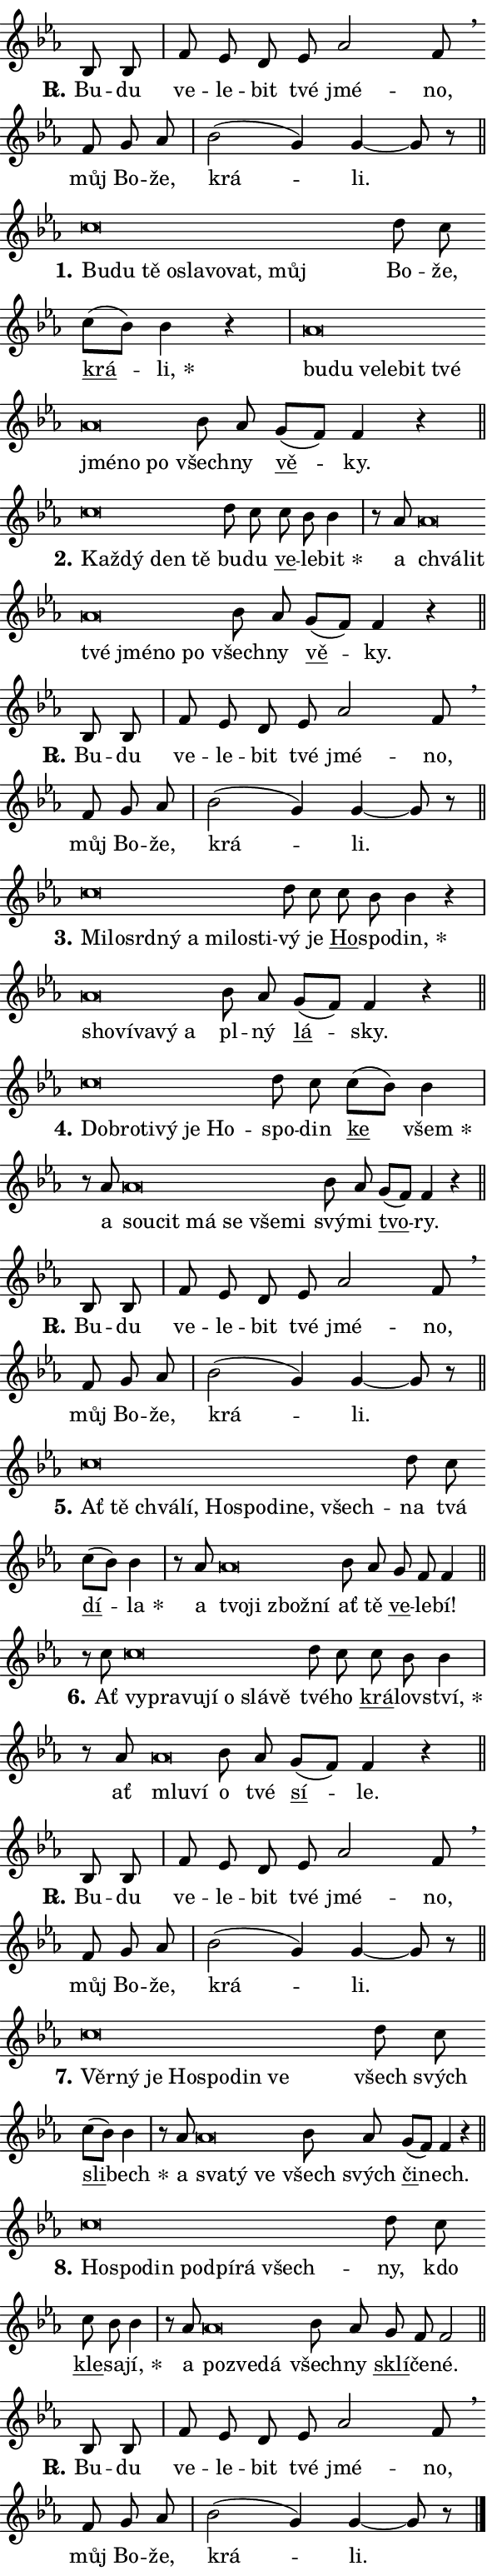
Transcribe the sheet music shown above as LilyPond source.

\version "2.24.0"
\header { tagline = "" }
\paper {
  indent = 0\cm
  top-margin = 0\cm
  right-margin = 0.13\cm % to fit lyric hyphens
  bottom-margin = 0\cm
  left-margin = 0\cm
  paper-width = 10\cm
  page-breaking = #ly:one-page-breaking
  system-system-spacing.basic-distance = #11
  score-system-spacing.basic-distance = #11
  ragged-last = ##f
}


%% Author: Thomas Morley
%% https://lists.gnu.org/archive/html/lilypond-user/2020-05/msg00002.html
#(define (line-position grob)
"Returns position of @var[grob} in current system:
   @code{'start}, if at first time-step
   @code{'end}, if at last time-step
   @code{'middle} otherwise
"
  (let* ((col (ly:item-get-column grob))
         (ln (ly:grob-object col 'left-neighbor))
         (rn (ly:grob-object col 'right-neighbor))
         (col-to-check-left (if (ly:grob? ln) ln col))
         (col-to-check-right (if (ly:grob? rn) rn col))
         (break-dir-left
           (and
             (ly:grob-property col-to-check-left 'non-musical #f)
             (ly:item-break-dir col-to-check-left)))
         (break-dir-right
           (and
             (ly:grob-property col-to-check-right 'non-musical #f)
             (ly:item-break-dir col-to-check-right))))
        (cond ((eqv? 1 break-dir-left) 'start)
              ((eqv? -1 break-dir-right) 'end)
              (else 'middle))))

#(define (tranparent-at-line-position vctor)
  (lambda (grob)
  "Relying on @code{line-position} select the relevant enry from @var{vctor}.
Used to determine transparency,"
    (case (line-position grob)
      ((end) (not (vector-ref vctor 0)))
      ((middle) (not (vector-ref vctor 1)))
      ((start) (not (vector-ref vctor 2))))))

noteHeadBreakVisibility =
#(define-music-function (break-visibility)(vector?)
"Makes @code{NoteHead}s transparent relying on @var{break-visibility}"
#{
  \override NoteHead.transparent =
    #(tranparent-at-line-position break-visibility)
#})

#(define delete-ledgers-for-transparent-note-heads
  (lambda (grob)
    "Reads whether a @code{NoteHead} is transparent.
If so this @code{NoteHead} is removed from @code{'note-heads} from
@var{grob}, which is supposed to be @code{LedgerLineSpanner}.
As a result ledgers are not printed for this @code{NoteHead}"
    (let* ((nhds-array (ly:grob-object grob 'note-heads))
           (nhds-list
             (if (ly:grob-array? nhds-array)
                 (ly:grob-array->list nhds-array)
                 '()))
           ;; Relies on the transparent-property being done before
           ;; Staff.LedgerLineSpanner.after-line-breaking is executed.
           ;; This is fragile ...
           (to-keep
             (remove
               (lambda (nhd)
                 (ly:grob-property nhd 'transparent #f))
               nhds-list)))
      ;; TODO find a better method to iterate over grob-arrays, similiar
      ;; to filter/remove etc for lists
      ;; For now rebuilt from scratch
      (set! (ly:grob-object grob 'note-heads)  '())
      (for-each
        (lambda (nhd)
          (ly:pointer-group-interface::add-grob grob 'note-heads nhd))
        to-keep))))

squashNotes = {
  \override NoteHead.X-extent = #'(-0.2 . 0.2)
  \override NoteHead.Y-extent = #'(-0.75 . 0)
  \override NoteHead.stencil =
    #(lambda (grob)
       (let ((pos (ly:grob-property grob 'staff-position)))
         (begin
           (if (< pos -7) (display "ERROR: Lower brevis then expected\n") (display ""))
           (if (<= pos -6) ly:text-interface::print ly:note-head::print))))
}
unSquashNotes = {
  \revert NoteHead.X-extent
  \revert NoteHead.Y-extent
  \revert NoteHead.stencil
}

hideNotes = \noteHeadBreakVisibility #begin-of-line-visible
unHideNotes = \noteHeadBreakVisibility #all-visible

% work-around for resetting accidentals
% https://lilypond.org/doc/v2.23/Documentation/notation/displaying-rhythms#unmetered-music
cadenzaMeasure = {
  \cadenzaOff
  \partial 1024 s1024
  \cadenzaOn
}

#(define-markup-command (accent layout props text) (markup?)
  "Underline accented syllable"
  (interpret-markup layout props
    #{\markup \override #'(offset . 4.3) \underline { #text }#}))

responsum = \markup \concat {
  "R" \hspace #-1.05 \path #0.1 #'((moveto 0 0.07) (lineto 0.9 0.8)) \hspace #0.05 "."
}

spaceSize = #0.6828661417322834 % exact space size for TeX Gyre Schola

\layout {
  \context {
    \Staff
    \remove "Time_signature_engraver"
    \override LedgerLineSpanner.after-line-breaking = #delete-ledgers-for-transparent-note-heads
  }
  \context {
    \Lyrics {
      \override LyricSpace.minimum-distance = \spaceSize
      \override LyricText.font-name = #"TeX Gyre Schola"
      \override LyricText.font-size = 1
      \override StanzaNumber.font-name = #"TeX Gyre Schola Bold"
      \override StanzaNumber.font-size = 1
    }
  }
  \context {
    \Score 
    \override NoteHead.text =
      #(lambda (grob) 
        (let ((pos (ly:grob-property grob 'staff-position)))
          #{\markup {
            \combine
              \halign #-0.55 \raise #(if (= pos -6) 0 0.5) \override #'(thickness . 2) \draw-line #'(3.2 . 0)
              \musicglyph "noteheads.sM1"
          }#}))
  }
}

% magnetic-lyrics.ily
%
%   written by
%     Jean Abou Samra <jean@abou-samra.fr>
%     Werner Lemberg <wl@gnu.org>
%
%   adapted by
%     Jiri Hon <jiri.hon@gmail.com>
%
% Version 2022-Apr-15

% https://www.mail-archive.com/lilypond-user@gnu.org/msg149350.html

#(define (Left_hyphen_pointer_engraver context)
   "Collect syllable-hyphen-syllable occurrences in lyrics and store
them in properties.  This engraver only looks to the left.  For
example, if the lyrics input is @code{foo -- bar}, it does the
following.

@itemize @bullet
@item
Set the @code{text} property of the @code{LyricHyphen} grob between
@q{foo} and @q{bar} to @code{foo}.

@item
Set the @code{left-hyphen} property of the @code{LyricText} grob with
text @q{foo} to the @code{LyricHyphen} grob between @q{foo} and
@q{bar}.
@end itemize

Use this auxiliary engraver in combination with the
@code{lyric-@/text::@/apply-@/magnetic-@/offset!} hook."
   (let ((hyphen #f)
         (text #f))
     (make-engraver
      (acknowledgers
       ((lyric-syllable-interface engraver grob source-engraver)
        (set! text grob)))
      (end-acknowledgers
       ((lyric-hyphen-interface engraver grob source-engraver)
        ;(when (not (grob::has-interface grob 'lyric-space-interface))
          (set! hyphen grob)));)
      ((stop-translation-timestep engraver)
       (when (and text hyphen)
         (ly:grob-set-object! text 'left-hyphen hyphen))
       (set! text #f)
       (set! hyphen #f)))))

#(define (lyric-text::apply-magnetic-offset! grob)
   "If the space between two syllables is less than the value in
property @code{LyricText@/.details@/.squash-threshold}, move the right
syllable to the left so that it gets concatenated with the left
syllable.

Use this function as a hook for
@code{LyricText@/.after-@/line-@/breaking} if the
@code{Left_@/hyphen_@/pointer_@/engraver} is active."
   (let ((hyphen (ly:grob-object grob 'left-hyphen #f)))
     (when hyphen
       (let ((left-text (ly:spanner-bound hyphen LEFT)))
         (when (grob::has-interface left-text 'lyric-syllable-interface)
           (let* ((common (ly:grob-common-refpoint grob left-text X))
                  (this-x-ext (ly:grob-extent grob common X))
                  (left-x-ext
                   (begin
                     ;; Trigger magnetism for left-text.
                     (ly:grob-property left-text 'after-line-breaking)
                     (ly:grob-extent left-text common X)))
                  ;; `delta` is the gap width between two syllables.
                  (delta (- (interval-start this-x-ext)
                            (interval-end left-x-ext)))
                  (details (ly:grob-property grob 'details))
                  (threshold (assoc-get 'squash-threshold details 0.2)))
             (when (< delta threshold)
               (let* (;; We have to manipulate the input text so that
                      ;; ligatures crossing syllable boundaries are not
                      ;; disabled.  For languages based on the Latin
                      ;; script this is essentially a beautification.
                      ;; However, for non-Western scripts it can be a
                      ;; necessity.
                      (lt (ly:grob-property left-text 'text))
                      (rt (ly:grob-property grob 'text))
                      (is-space (grob::has-interface hyphen 'lyric-space-interface))
                      (space (if is-space " " ""))
                      (extra-delta (if is-space spaceSize 0))
                      ;; Append new syllable.
                      (ltrt-space (if (and (string? lt) (string? rt))
                                (string-append lt space rt)
                                (make-concat-markup (list lt space rt))))
                      ;; Right-align `ltrt` to the right side.
                      (ltrt-space-markup (grob-interpret-markup
                               grob
                               (make-translate-markup
                                (cons (interval-length this-x-ext) 0)
                                (make-right-align-markup ltrt-space)))))
                 (begin
                   ;; Don't print `left-text`.
                   (ly:grob-set-property! left-text 'stencil #f)
                   ;; Set text and stencil (which holds all collected
                   ;; syllables so far) and shift it to the left.
                   (ly:grob-set-property! grob 'text ltrt-space)
                   (ly:grob-set-property! grob 'stencil ltrt-space-markup)
                   (ly:grob-translate-axis! grob (- (- delta extra-delta)) X))))))))))


#(define (lyric-hyphen::displace-bounds-first grob)
   ;; Make very sure this callback isn't triggered too early.
   (let ((left (ly:spanner-bound grob LEFT))
         (right (ly:spanner-bound grob RIGHT)))
     (ly:grob-property left 'after-line-breaking)
     (ly:grob-property right 'after-line-breaking)
     (ly:lyric-hyphen::print grob)))

squashThreshold = #0.4

\layout {
  \context {
    \Lyrics
    \consists #Left_hyphen_pointer_engraver
    \override LyricText.after-line-breaking =
      #lyric-text::apply-magnetic-offset!
    \override LyricHyphen.stencil = #lyric-hyphen::displace-bounds-first
    \override LyricText.details.squash-threshold = \squashThreshold
    \override LyricHyphen.minimum-distance = 0
    \override LyricHyphen.minimum-length = \squashThreshold
  }
}

squashText = \override LyricText.details.squash-threshold = 9999
unSquashText = \override LyricText.details.squash-threshold = \squashThreshold

leftText = \override LyricText.self-alignment-X = #LEFT
unLeftText = \revert LyricText.self-alignment-X

starOffset = #(lambda (grob) 
                (let ((x_offset (ly:self-alignment-interface::aligned-on-x-parent grob)))
                  (if (= x_offset 0) 0 (+ x_offset 1.2))))

star = #(define-music-function (syllable)(string?)
"Append star separator at the end of a syllable"
#{
  \once \override LyricText.X-offset = #starOffset
  \lyricmode { \markup {
    #syllable
    \override #'((font-name . "TeX Gyre Schola Bold")) \hspace #0.2 \lower #0.65 \larger "*"
  } }
#})

starAccent = #(define-music-function (syllable)(string?)
"Append star separator at the end of a syllable and make accent"
#{
  \once \override LyricText.X-offset = #starOffset
  \lyricmode { \markup {
    \accent #syllable
    \override #'((font-name . "TeX Gyre Schola Bold")) \hspace #0.2 \lower #0.65 \larger "*"
  } }
#})

breath = #(define-music-function (syllable)(string?)
"Append breathing indicator at the end of a syllable"
#{
  \lyricmode { \markup { #syllable "+" } }
#})

optionalBreath = #(define-music-function (syllable)(string?)
"Append optional breathing indicator at the end of a syllable"
#{
  \lyricmode { \markup { #syllable "(+)" } }
#})


\score {
    <<
        \new Voice = "melody" { \cadenzaOn \key es \major \relative { bes8 bes \cadenzaMeasure \bar "|" f' es d es as2 f8 \breathe \bar "" f g as \cadenzaMeasure \bar "|" bes2( g4) g~ g8 r \cadenzaMeasure \bar "||" \break } }
        \new Lyrics \lyricsto "melody" { \lyricmode { \set stanza = \responsum
Bu -- du ve -- le -- bit tvé jmé -- no, můj Bo -- že, krá -- li. } }
    >>
    \layout {}
}

\score {
    <<
        \new Voice = "melody" { \cadenzaOn \key es \major \relative { \squashNotes c''\breve*1/16 \hideNotes \breve*1/16 \bar "" \breve*1/16 \bar "" \breve*1/16 \bar "" \breve*1/16 \bar "" \breve*1/16 \bar "" \breve*1/16 \breve*1/16 \bar "" \unHideNotes \unSquashNotes d8 c \bar "" c[( bes)] bes4 r \cadenzaMeasure \bar "|" \squashNotes as\breve*1/16 \hideNotes \breve*1/16 \bar "" \breve*1/16 \bar "" \breve*1/16 \bar "" \breve*1/16 \bar "" \breve*1/16 \bar "" \breve*1/16 \bar "" \breve*1/16 \breve*1/16 \bar "" \unHideNotes \unSquashNotes bes8 as \bar "" g[( f)] f4 r \cadenzaMeasure \bar "||" \break } }
        \new Lyrics \lyricsto "melody" { \lyricmode { \set stanza = "1."
\leftText Bu -- \squashText du tě o -- sla -- vo -- vat, můj \unLeftText \unSquashText Bo -- že, \markup \accent krá -- \star li, \leftText bu -- \squashText du ve -- le -- bit tvé jmé -- no po \unLeftText \unSquashText všech -- ny \markup \accent vě -- ky. } }
    >>
    \layout {}
}

\score {
    <<
        \new Voice = "melody" { \cadenzaOn \key es \major \relative { \squashNotes c''\breve*1/16 \hideNotes \breve*1/16 \bar "" \breve*1/16 \breve*1/16 \bar "" \unHideNotes \unSquashNotes d8 c \bar "" c bes bes4 \cadenzaMeasure \bar "|" r8 as8 \squashNotes as\breve*1/16 \hideNotes \breve*1/16 \bar "" \breve*1/16 \bar "" \breve*1/16 \bar "" \breve*1/16 \breve*1/16 \bar "" \unHideNotes \unSquashNotes bes8 as \bar "" g[( f)] f4 r \cadenzaMeasure \bar "||" \break } }
        \new Lyrics \lyricsto "melody" { \lyricmode { \set stanza = "2."
\leftText Kaž -- \squashText dý den tě \unLeftText \unSquashText bu -- du \markup \accent ve -- le -- \star bit a \leftText chvá -- \squashText lit tvé jmé -- no po \unLeftText \unSquashText všech -- ny \markup \accent vě -- ky. } }
    >>
    \layout {}
}

\score {
    <<
        \new Voice = "melody" { \cadenzaOn \key es \major \relative { bes8 bes \cadenzaMeasure \bar "|" f' es d es as2 f8 \breathe \bar "" f g as \cadenzaMeasure \bar "|" bes2( g4) g~ g8 r \cadenzaMeasure \bar "||" \break } }
        \new Lyrics \lyricsto "melody" { \lyricmode { \set stanza = \responsum
Bu -- du ve -- le -- bit tvé jmé -- no, můj Bo -- že, krá -- li. } }
    >>
    \layout {}
}

\score {
    <<
        \new Voice = "melody" { \cadenzaOn \key es \major \relative { \squashNotes c''\breve*1/16 \hideNotes \breve*1/16 \bar "" \breve*1/16 \bar "" \breve*1/16 \bar "" \breve*1/16 \bar "" \breve*1/16 \bar "" \breve*1/16 \breve*1/16 \bar "" \unHideNotes \unSquashNotes d8 c \bar "" c bes bes4 r \cadenzaMeasure \bar "|" \squashNotes as\breve*1/16 \hideNotes \breve*1/16 \bar "" \breve*1/16 \bar "" \breve*1/16 \breve*1/16 \bar "" \unHideNotes \unSquashNotes bes8 as \bar "" g[( f)] f4 r \cadenzaMeasure \bar "||" \break } }
        \new Lyrics \lyricsto "melody" { \lyricmode { \set stanza = "3."
\leftText Mi -- \squashText lo -- srd -- ný a mi -- lo -- sti -- \unLeftText \unSquashText vý je \markup \accent Ho -- spo -- \star din, \leftText sho -- \squashText ví -- va -- vý a \unLeftText \unSquashText pl -- ný \markup \accent lá -- sky. } }
    >>
    \layout {}
}

\score {
    <<
        \new Voice = "melody" { \cadenzaOn \key es \major \relative { \squashNotes c''\breve*1/16 \hideNotes \breve*1/16 \bar "" \breve*1/16 \bar "" \breve*1/16 \bar "" \breve*1/16 \breve*1/16 \bar "" \unHideNotes \unSquashNotes d8 c \bar "" c[( bes)] bes4 \cadenzaMeasure \bar "|" r8 as8 \squashNotes as\breve*1/16 \hideNotes \breve*1/16 \bar "" \breve*1/16 \bar "" \breve*1/16 \bar "" \breve*1/16 \breve*1/16 \bar "" \unHideNotes \unSquashNotes bes8 as \bar "" g[( f)] f4 r \cadenzaMeasure \bar "||" \break } }
        \new Lyrics \lyricsto "melody" { \lyricmode { \set stanza = "4."
\leftText Dob -- \squashText ro -- ti -- vý je Ho -- \unLeftText \unSquashText spo -- din \markup \accent ke \star všem a \leftText sou -- \squashText cit má se vše -- mi \unLeftText \unSquashText svý -- mi \markup \accent tvo -- ry. } }
    >>
    \layout {}
}

\score {
    <<
        \new Voice = "melody" { \cadenzaOn \key es \major \relative { bes8 bes \cadenzaMeasure \bar "|" f' es d es as2 f8 \breathe \bar "" f g as \cadenzaMeasure \bar "|" bes2( g4) g~ g8 r \cadenzaMeasure \bar "||" \break } }
        \new Lyrics \lyricsto "melody" { \lyricmode { \set stanza = \responsum
Bu -- du ve -- le -- bit tvé jmé -- no, můj Bo -- že, krá -- li. } }
    >>
    \layout {}
}

\score {
    <<
        \new Voice = "melody" { \cadenzaOn \key es \major \relative { \squashNotes c''\breve*1/16 \hideNotes \breve*1/16 \bar "" \breve*1/16 \bar "" \breve*1/16 \bar "" \breve*1/16 \bar "" \breve*1/16 \bar "" \breve*1/16 \bar "" \breve*1/16 \breve*1/16 \bar "" \unHideNotes \unSquashNotes d8 c \bar "" c[( bes)] bes4 \cadenzaMeasure \bar "|" r8 as8 \squashNotes as\breve*1/16 \hideNotes \breve*1/16 \bar "" \breve*1/16 \breve*1/16 \bar "" \unHideNotes \unSquashNotes bes8 as \bar "" g f f4 \cadenzaMeasure \bar "||" \break } }
        \new Lyrics \lyricsto "melody" { \lyricmode { \set stanza = "5."
\leftText Ať \squashText tě chvá -- lí, Ho -- spo -- di -- ne, všech -- \unLeftText \unSquashText na tvá \markup \accent dí -- \star la a \leftText tvo -- \squashText ji zbož -- ní \unLeftText \unSquashText ať tě \markup \accent ve -- le -- bí! } }
    >>
    \layout {}
}

\score {
    <<
        \new Voice = "melody" { \cadenzaOn \key es \major \relative { r8 c''8 \squashNotes c\breve*1/16 \hideNotes \breve*1/16 \bar "" \breve*1/16 \bar "" \breve*1/16 \bar "" \breve*1/16 \bar "" \breve*1/16 \breve*1/16 \bar "" \unHideNotes \unSquashNotes d8 c \bar "" c bes bes4 \cadenzaMeasure \bar "|" r8 as8 \squashNotes as\breve*1/16 \hideNotes \breve*1/16 \bar "" \unHideNotes \unSquashNotes bes8 as \bar "" g[( f)] f4 r \cadenzaMeasure \bar "||" \break } }
        \new Lyrics \lyricsto "melody" { \lyricmode { \set stanza = "6."
Ať \leftText vy -- \squashText pra -- vu -- jí o slá -- vě \unLeftText \unSquashText tvé -- ho \markup \accent krá -- lov -- \star ství, ať \leftText mlu -- \squashText ví \unLeftText \unSquashText o tvé \markup \accent sí -- le. } }
    >>
    \layout {}
}

\score {
    <<
        \new Voice = "melody" { \cadenzaOn \key es \major \relative { bes8 bes \cadenzaMeasure \bar "|" f' es d es as2 f8 \breathe \bar "" f g as \cadenzaMeasure \bar "|" bes2( g4) g~ g8 r \cadenzaMeasure \bar "||" \break } }
        \new Lyrics \lyricsto "melody" { \lyricmode { \set stanza = \responsum
Bu -- du ve -- le -- bit tvé jmé -- no, můj Bo -- že, krá -- li. } }
    >>
    \layout {}
}

\score {
    <<
        \new Voice = "melody" { \cadenzaOn \key es \major \relative { \squashNotes c''\breve*1/16 \hideNotes \breve*1/16 \bar "" \breve*1/16 \bar "" \breve*1/16 \bar "" \breve*1/16 \bar "" \breve*1/16 \breve*1/16 \bar "" \unHideNotes \unSquashNotes d8 c \bar "" c[( bes)] bes4 \cadenzaMeasure \bar "|" r8 as8 \squashNotes as\breve*1/16 \hideNotes \breve*1/16 \breve*1/16 \bar "" \unHideNotes \unSquashNotes bes8 as \bar "" g[( f)] f4 r \cadenzaMeasure \bar "||" \break } }
        \new Lyrics \lyricsto "melody" { \lyricmode { \set stanza = "7."
\leftText Věr -- \squashText ný je Ho -- spo -- din ve \unLeftText \unSquashText všech svých \markup \accent sli -- \star bech a \leftText sva -- \squashText tý ve \unLeftText \unSquashText všech svých \markup \accent či -- nech. } }
    >>
    \layout {}
}

\score {
    <<
        \new Voice = "melody" { \cadenzaOn \key es \major \relative { \squashNotes c''\breve*1/16 \hideNotes \breve*1/16 \bar "" \breve*1/16 \bar "" \breve*1/16 \bar "" \breve*1/16 \bar "" \breve*1/16 \breve*1/16 \bar "" \unHideNotes \unSquashNotes d8 c \bar "" c bes bes4 \cadenzaMeasure \bar "|" r8 as8 \squashNotes as\breve*1/16 \hideNotes \breve*1/16 \breve*1/16 \bar "" \unHideNotes \unSquashNotes bes8 as \bar "" g f f2 \cadenzaMeasure \bar "||" \break } }
        \new Lyrics \lyricsto "melody" { \lyricmode { \set stanza = "8."
\leftText Ho -- \squashText spo -- din pod -- pí -- rá všech -- \unLeftText \unSquashText ny, kdo \markup \accent kle -- sa -- \star jí, a \leftText po -- \squashText zve -- dá \unLeftText \unSquashText všech -- ny \markup \accent sklí -- če -- né. } }
    >>
    \layout {}
}

\score {
    <<
        \new Voice = "melody" { \cadenzaOn \key es \major \relative { bes8 bes \cadenzaMeasure \bar "|" f' es d es as2 f8 \breathe \bar "" f g as \cadenzaMeasure \bar "|" bes2( g4) g~ g8 r \cadenzaMeasure \bar "||" \break } \bar "|." }
        \new Lyrics \lyricsto "melody" { \lyricmode { \set stanza = \responsum
Bu -- du ve -- le -- bit tvé jmé -- no, můj Bo -- že, krá -- li. } }
    >>
    \layout {}
}
